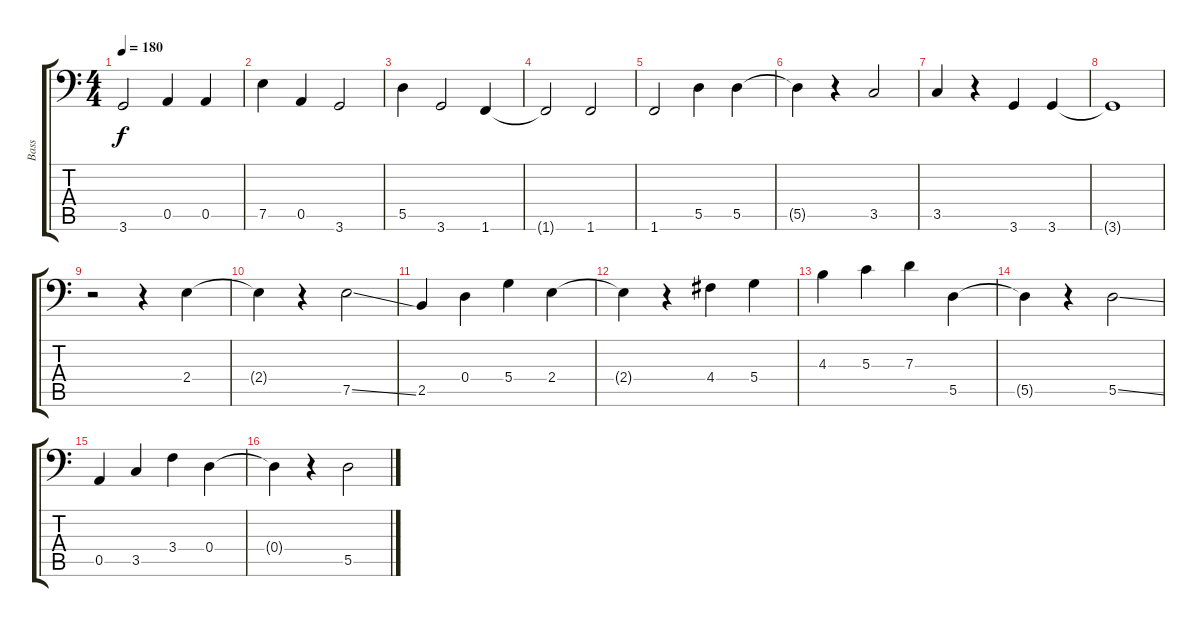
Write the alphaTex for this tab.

\track ("Bass" "Bass") {instrument electricbassfinger}
\staff {score tabs}
\tuning (E3 B2 G2 D2 A1 E1) {hide}
\ts (4 4)
\tempo 180
\clef f4
\ks c
3.6.2{dy f} 0.5.4 0.5.4 |
7.5.4 0.5.4 3.6.2 |
5.5.4 3.6.2 1.6.4 |
1.6{t}.2 1.6.2 |
1.6.2 5.5.4 5.5.4 |
5.5{t}.4 r.4 3.5.2 |
3.5.4 r.4 3.6.4 3.6.4 |
3.6{t}.1 |
r.2 r.4 2.4.4 |
2.4{t}.4 r.4 7.5{ss}.2 |
2.5.4 0.4.4 5.4.4 2.4.4 |
2.4{t}.4 r.4 4.4.4 5.4.4 |
4.3.4 5.3.4 7.3.4 5.5.4 |
5.5{t}.4 r.4 5.5{ss}.2 |
0.5.4 3.5.4 3.4.4 0.4.4 |
0.4{t}.4 r.4 5.5{ss}.2
